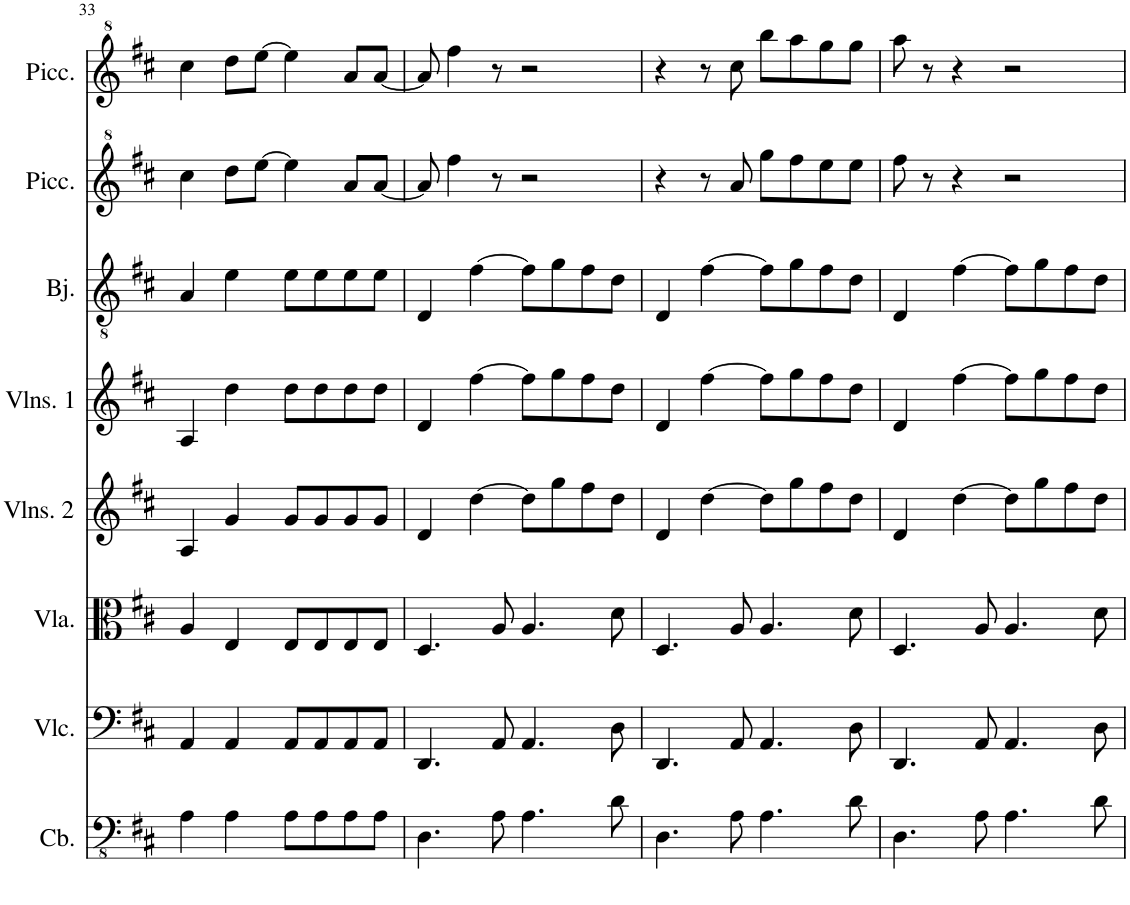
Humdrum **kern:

**kern	**kern	**kern	**kern	**kern	**kern	**kern	**kern
*part8	*part7	*part6	*part5	*part4	*part3	*part2	*part1
*staff8	*staff7	*staff6	*staff5	*staff4	*staff3	*staff2	*staff1
*I"Contrabass	*I"Violoncello	*I"Viola	*I"Violins 2	*I"Violins 1	*I"Banjo	*I"Piccolo	*I"Piccolo
*I'Cb.	*I'Vlc.	*I'Vla.	*I'Vlns. 2	*I'Vlns. 1	*I'Bj.	*I'Picc.	*I'Picc.
!!LO:PB:g=z
*clefFv4	*clefF4	*clefC3	*clefG2	*clefG2	*clefGv2	*clefG^2	*clefG^2
*Trd7c12	*	*	*	*	*Trd7c12	*Trd-7c-12	*Trd-7c-12
*k[f#c#]	*k[f#c#]	*k[f#c#]	*k[f#c#]	*k[f#c#]	*k[f#c#]	*k[f#c#]	*k[f#c#]
*M4/4	*M4/4	*M4/4	*M4/4	*M4/4	*M4/4	*M4/4	*M4/4
=33	=33	=33	=33	=33	=33	=33	=33
4AA\	4AA/	4A/	4A/	4A/	4A/	4ccc#\	4ccc#\
4AA\	4AA/	4E/	4g/	4dd\	4e\	8ddd\L	8ddd\L
.	.	.	.	.	.	[8eee\J	[8eee\J
8AA\L	8AA/L	8E/L	8g/L	8dd\L	8e\L	4eee\]	4eee\]
8AA\	8AA/	8E/	8g/	8dd\	8e\	.	.
8AA\	8AA/	8E/	8g/	8dd\	8e\	8aa/L	8aa/L
8AA\J	8AA/J	8E/J	8g/J	8dd\J	8e\J	[8aa/J	[8aa/J
=34	=34	=34	=34	=34	=34	=34	=34
4.DD\	4.DD/	4.D/	4d/	4d/	4D/	8aa/]	8aa/]
.	.	.	.	.	.	4fff#\	4fff#\
.	.	.	[4dd\	[4ff#\	[4f#\	.	.
8AA\	8AA/	8A/	.	.	.	8r	8r
4.AA\	4.AA/	4.A/	8dd\L]	8ff#\L]	8f#\L]	2r	2r
.	.	.	8gg\	8gg\	8g\	.	.
.	.	.	8ff#\	8ff#\	8f#\	.	.
8D\	8D\	8d\	8dd\J	8dd\J	8d\J	.	.
=35	=35	=35	=35	=35	=35	=35	=35
4.DD\	4.DD/	4.D/	4d/	4d/	4D/	4r	4r
.	.	.	[4dd\	[4ff#\	[4f#\	8r	8r
8AA\	8AA/	8A/	.	.	.	8aa/	8ccc#\
4.AA\	4.AA/	4.A/	8dd\L]	8ff#\L]	8f#\L]	8ggg\L	8bbb\L
.	.	.	8gg\	8gg\	8g\	8fff#\	8aaa\
.	.	.	8ff#\	8ff#\	8f#\	8eee\	8ggg\
8D\	8D\	8d\	8dd\J	8dd\J	8d\J	8eee\J	8ggg\J
=36	=36	=36	=36	=36	=36	=36	=36
4.DD\	4.DD/	4.D/	4d/	4d/	4D/	8fff#\	8aaa\
.	.	.	.	.	.	8r	8r
.	.	.	[4dd\	[4ff#\	[4f#\	4r	4r
8AA\	8AA/	8A/	.	.	.	.	.
4.AA\	4.AA/	4.A/	8dd\L]	8ff#\L]	8f#\L]	2r	2r
.	.	.	8gg\	8gg\	8g\	.	.
.	.	.	8ff#\	8ff#\	8f#\	.	.
8D\	8D\	8d\	8dd\J	8dd\J	8d\J	.	.
=	=	=	=	=	=	=	=
*-	*-	*-	*-	*-	*-	*-	*-
